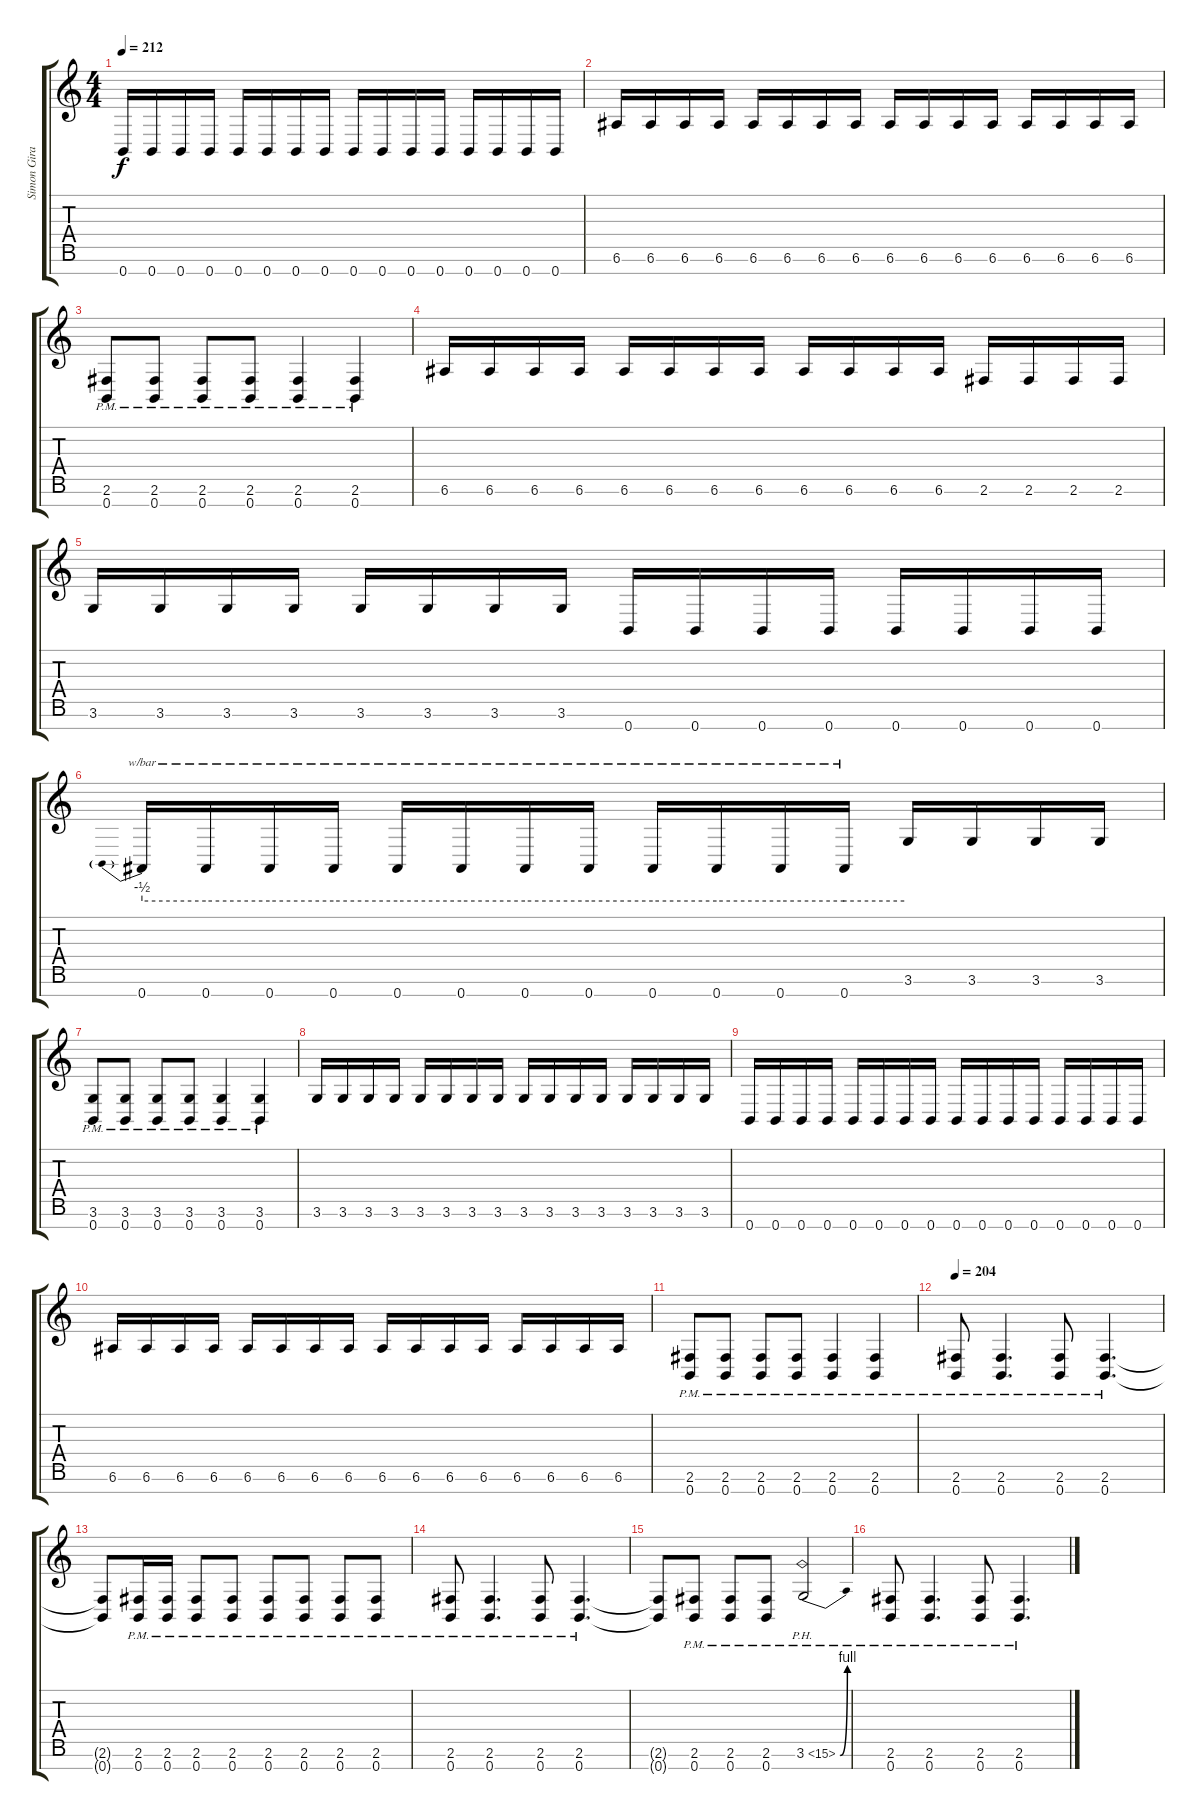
\track ("Simon Girard" "Simon Gira") {instrument distortionguitar}
\staff {score tabs}
\tuning (E4 B3 G3 D3 A2 E2 B1) {hide}
\ts (4 4)
\tempo 212
\clef g2
\ks c
0.7.16{dy f} 0.7.16 0.7.16 0.7.16 0.7.16 0.7.16 0.7.16 0.7.16 0.7.16 0.7.16 0.7.16 0.7.16 0.7.16 0.7.16 0.7.16 0.7.16 |
6.6.16 6.6.16 6.6.16 6.6.16 6.6.16 6.6.16 6.6.16 6.6.16 6.6.16 6.6.16 6.6.16 6.6.16 6.6.16 6.6.16 6.6.16 6.6.16 |
(2.6{pm} 0.7{pm}).8 (2.6{pm} 0.7{pm}).8 (2.6{pm} 0.7{pm}).8 (2.6{pm} 0.7{pm}).8 (2.6{pm} 0.7{pm}).4 (2.6{pm} 0.7{pm}).4 |
6.6.16 6.6.16 6.6.16 6.6.16 6.6.16 6.6.16 6.6.16 6.6.16 6.6.16 6.6.16 6.6.16 6.6.16 2.6.16 2.6.16 2.6.16 2.6.16 |
3.6.16 3.6.16 3.6.16 3.6.16 3.6.16 3.6.16 3.6.16 3.6.16 0.7.16 0.7.16 0.7.16 0.7.16 0.7.16 0.7.16 0.7.16 0.7.16 |
0.7.16{tbe (predive default 0 -2 60 -2)} 0.7.16{tbe (hold default 0 -2 60 -2)} 0.7.16{tbe (hold default 0 -2 60 -2)} 0.7.16{tbe (hold default 0 -2 60 -2)} 0.7.16{tbe (hold default 0 -2 60 -2)} 0.7.16{tbe (hold default 0 -2 60 -2)} 0.7.16{tbe (hold default 0 -2 60 -2)} 0.7.16{tbe (hold default 0 -2 60 -2)} 0.7.16{tbe (hold default 0 -2 60 -2)} 0.7.16{tbe (hold default 0 -2 60 -2)} 0.7.16{tbe (hold default 0 -2 60 -2)} 0.7.16{tbe (hold default 0 -2 60 -2)} 3.6.16 3.6.16 3.6.16 3.6.16 |
(3.6{pm} 0.7{pm}).8 (3.6{pm} 0.7{pm}).8 (3.6{pm} 0.7{pm}).8 (3.6{pm} 0.7{pm}).8 (3.6{pm} 0.7{pm}).4 (3.6{pm} 0.7{pm}).4 |
3.6.16 3.6.16 3.6.16 3.6.16 3.6.16 3.6.16 3.6.16 3.6.16 3.6.16 3.6.16 3.6.16 3.6.16 3.6.16 3.6.16 3.6.16 3.6.16 |
0.7.16 0.7.16 0.7.16 0.7.16 0.7.16 0.7.16 0.7.16 0.7.16 0.7.16 0.7.16 0.7.16 0.7.16 0.7.16 0.7.16 0.7.16 0.7.16 |
6.6.16 6.6.16 6.6.16 6.6.16 6.6.16 6.6.16 6.6.16 6.6.16 6.6.16 6.6.16 6.6.16 6.6.16 6.6.16 6.6.16 6.6.16 6.6.16 |
(2.6{pm} 0.7{pm}).8 (2.6{pm} 0.7{pm}).8 (2.6{pm} 0.7{pm}).8 (2.6{pm} 0.7{pm}).8 (2.6{pm} 0.7{pm}).4 (2.6{pm} 0.7{pm}).4 |
\tempo 204
(2.6{pm} 0.7{pm}).8 (2.6{pm} 0.7{pm}).4{d} (2.6{pm} 0.7{pm}).8 (2.6{pm} 0.7{pm}).4{d} |
(2.6{t} 0.7{t}).8 (2.6{pm} 0.7{pm}).16 (2.6{pm} 0.7{pm}).16 (2.6{pm} 0.7{pm}).8 (2.6{pm} 0.7{pm}).8 (2.6{pm} 0.7{pm}).8 (2.6{pm} 0.7{pm}).8 (2.6{pm} 0.7{pm}).8 (2.6{pm} 0.7{pm}).8 |
(2.6{pm} 0.7{pm}).8 (2.6{pm} 0.7{pm}).4{d} (2.6{pm} 0.7{pm}).8 (2.6{pm} 0.7{pm}).4{d} |
(2.6{t} 0.7{t}).8 (2.6{pm} 0.7{pm}).8 (2.6{pm} 0.7{pm}).8 (2.6{pm} 0.7{pm}).8 3.6{be (bend 0 0 60 4) ph 12 pm}.2 |
(2.6{pm} 0.7{pm}).8 (2.6{pm} 0.7{pm}).4{d} (2.6{pm} 0.7{pm}).8 (2.6{pm} 0.7{pm}).4{d}
